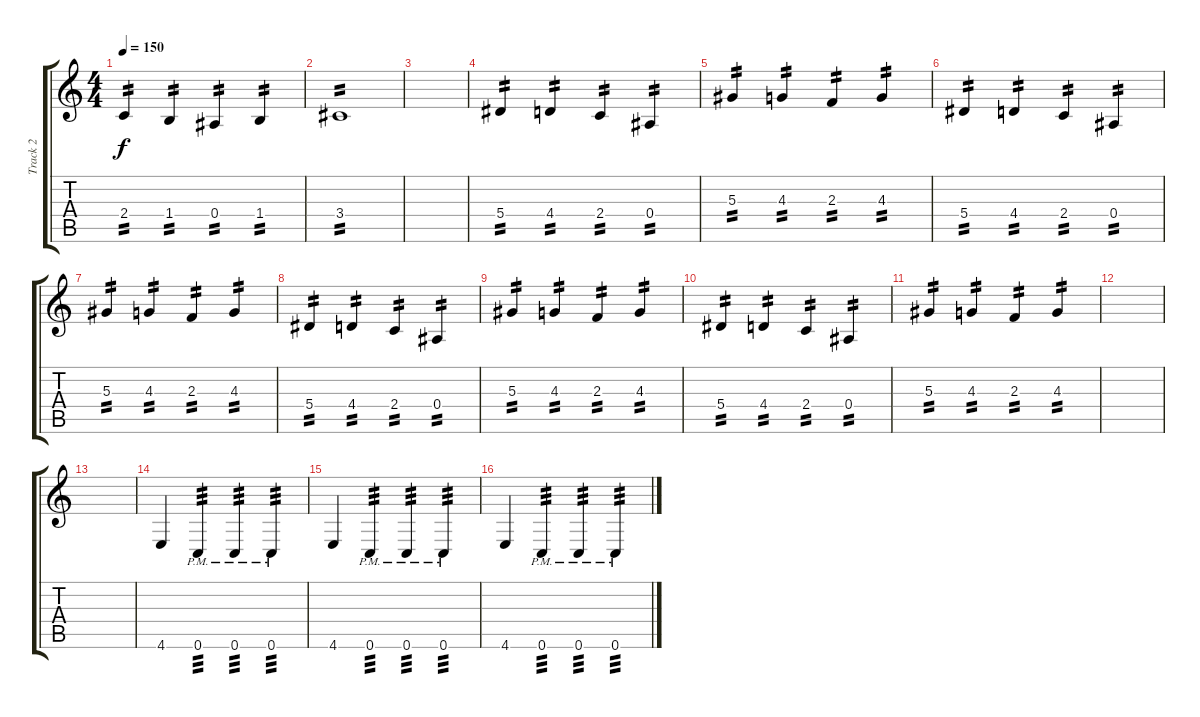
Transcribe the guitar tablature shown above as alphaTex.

\track ("Track 2" "Track 2") {instrument distortionguitar}
\staff {score tabs}
\tuning (C4 G3 Eb3 Bb2 F2 C2) {hide}
\ts (4 4)
\tempo 150
\clef g2
\ks c
2.4.4{tp 2 dy f} 1.4.4{tp 2} 0.4.4{tp 2} 1.4.4{tp 2} |
3.4.1{tp 2} |
|
5.4.4{tp 2} 4.4.4{tp 2} 2.4.4{tp 2} 0.4.4{tp 2} |
5.3.4{tp 2} 4.3.4{tp 2} 2.3.4{tp 2} 4.3.4{tp 2} |
5.4.4{tp 2} 4.4.4{tp 2} 2.4.4{tp 2} 0.4.4{tp 2} |
5.3.4{tp 2} 4.3.4{tp 2} 2.3.4{tp 2} 4.3.4{tp 2} |
5.4.4{tp 2} 4.4.4{tp 2} 2.4.4{tp 2} 0.4.4{tp 2} |
5.3.4{tp 2} 4.3.4{tp 2} 2.3.4{tp 2} 4.3.4{tp 2} |
5.4.4{tp 2} 4.4.4{tp 2} 2.4.4{tp 2} 0.4.4{tp 2} |
5.3.4{tp 2} 4.3.4{tp 2} 2.3.4{tp 2} 4.3.4{tp 2} |
|
|
4.6.4 0.6{pm}.4{tp 3} 0.6{pm}.4{tp 3} 0.6{pm}.4{tp 3} |
4.6.4 0.6{pm}.4{tp 3} 0.6{pm}.4{tp 3} 0.6{pm}.4{tp 3} |
4.6.4 0.6{pm}.4{tp 3} 0.6{pm}.4{tp 3} 0.6{pm}.4{tp 3}
